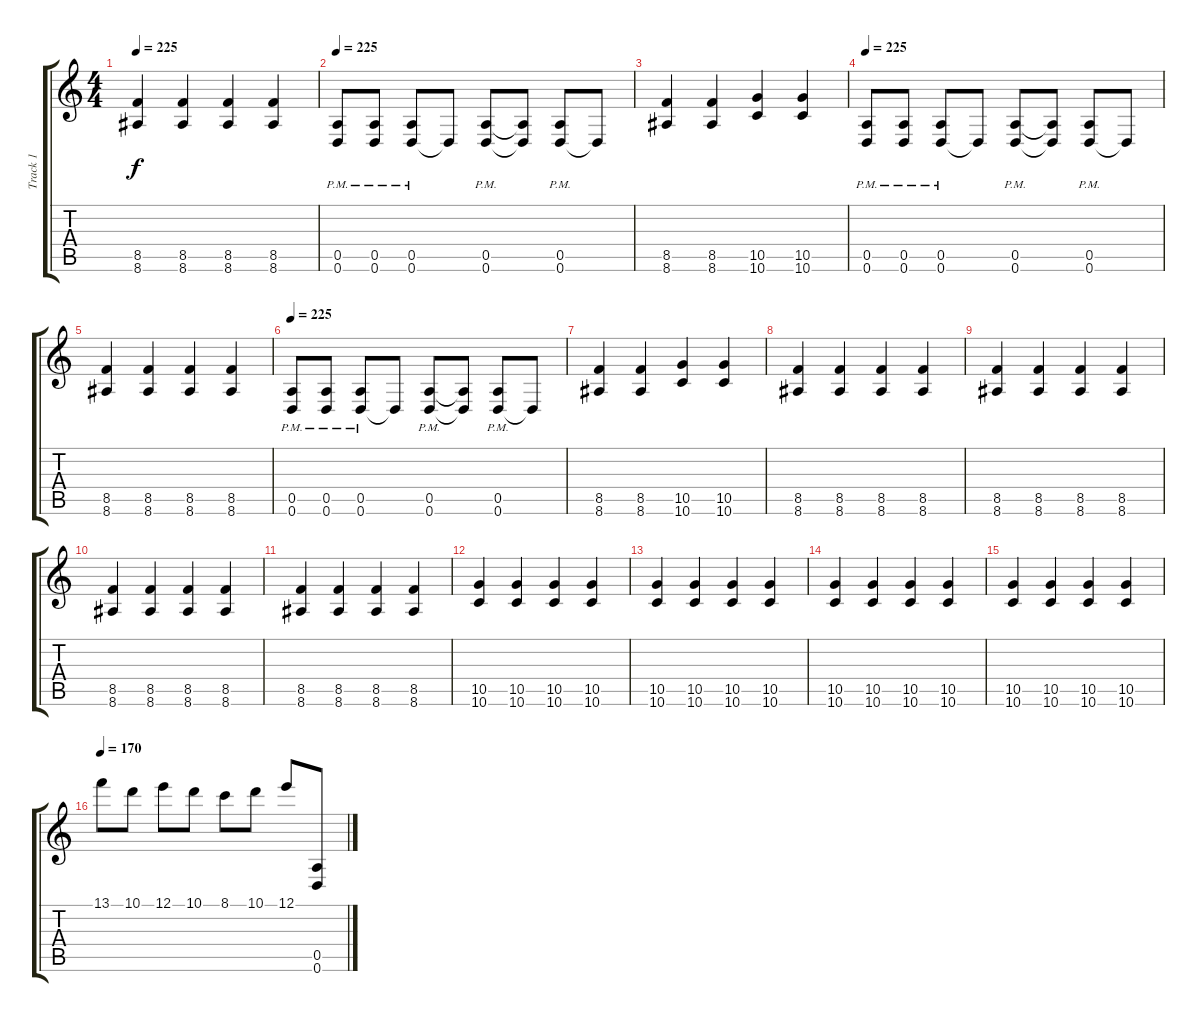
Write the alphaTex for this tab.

\track ("Track 1" "Track 1") {instrument distortionguitar}
\staff {score tabs}
\tuning (E4 B3 G3 D3 A2 D2) {hide}
\ts (4 4)
\tempo 225
\clef g2
\ks c
(8.5 8.6).4{dy f} (8.5 8.6).4 (8.5 8.6).4 (8.5 8.6).4 |
\tempo 225
(0.5{pm} 0.6{pm}).8 (0.5{pm} 0.6{pm}).8 (0.5{pm} 0.6{pm}).8 0.6{t}.8 (0.5{pm} 0.6{pm}).8 (0.5{t} 0.6{t}).8 (0.5{pm} 0.6{pm}).8 0.6{t}.8 |
(8.5 8.6).4 (8.5 8.6).4 (10.5 10.6).4 (10.5 10.6).4 |
\tempo 225
(0.5{pm} 0.6{pm}).8 (0.5{pm} 0.6{pm}).8 (0.5{pm} 0.6{pm}).8 0.6{t}.8 (0.5{pm} 0.6{pm}).8 (0.5{t} 0.6{t}).8 (0.5{pm} 0.6{pm}).8 0.6{t}.8 |
(8.5 8.6).4 (8.5 8.6).4 (8.5 8.6).4 (8.5 8.6).4 |
\tempo 225
(0.5{pm} 0.6{pm}).8 (0.5{pm} 0.6{pm}).8 (0.5{pm} 0.6{pm}).8 0.6{t}.8 (0.5{pm} 0.6{pm}).8 (0.5{t} 0.6{t}).8 (0.5{pm} 0.6{pm}).8 0.6{t}.8 |
(8.5 8.6).4 (8.5 8.6).4 (10.5 10.6).4 (10.5 10.6).4 |
(8.5 8.6).4 (8.5 8.6).4 (8.5 8.6).4 (8.5 8.6).4 |
(8.5 8.6).4 (8.5 8.6).4 (8.5 8.6).4 (8.5 8.6).4 |
(8.5 8.6).4 (8.5 8.6).4 (8.5 8.6).4 (8.5 8.6).4 |
(8.5 8.6).4 (8.5 8.6).4 (8.5 8.6).4 (8.5 8.6).4 |
(10.5 10.6).4 (10.5 10.6).4 (10.5 10.6).4 (10.5 10.6).4 |
(10.5 10.6).4 (10.5 10.6).4 (10.5 10.6).4 (10.5 10.6).4 |
(10.5 10.6).4 (10.5 10.6).4 (10.5 10.6).4 (10.5 10.6).4 |
(10.5 10.6).4 (10.5 10.6).4 (10.5 10.6).4 (10.5 10.6).4 |
\tempo 170
13.1.8 10.1.8 12.1.8 10.1.8 8.1.8 10.1.8 12.1.8 (0.5 0.6).8
